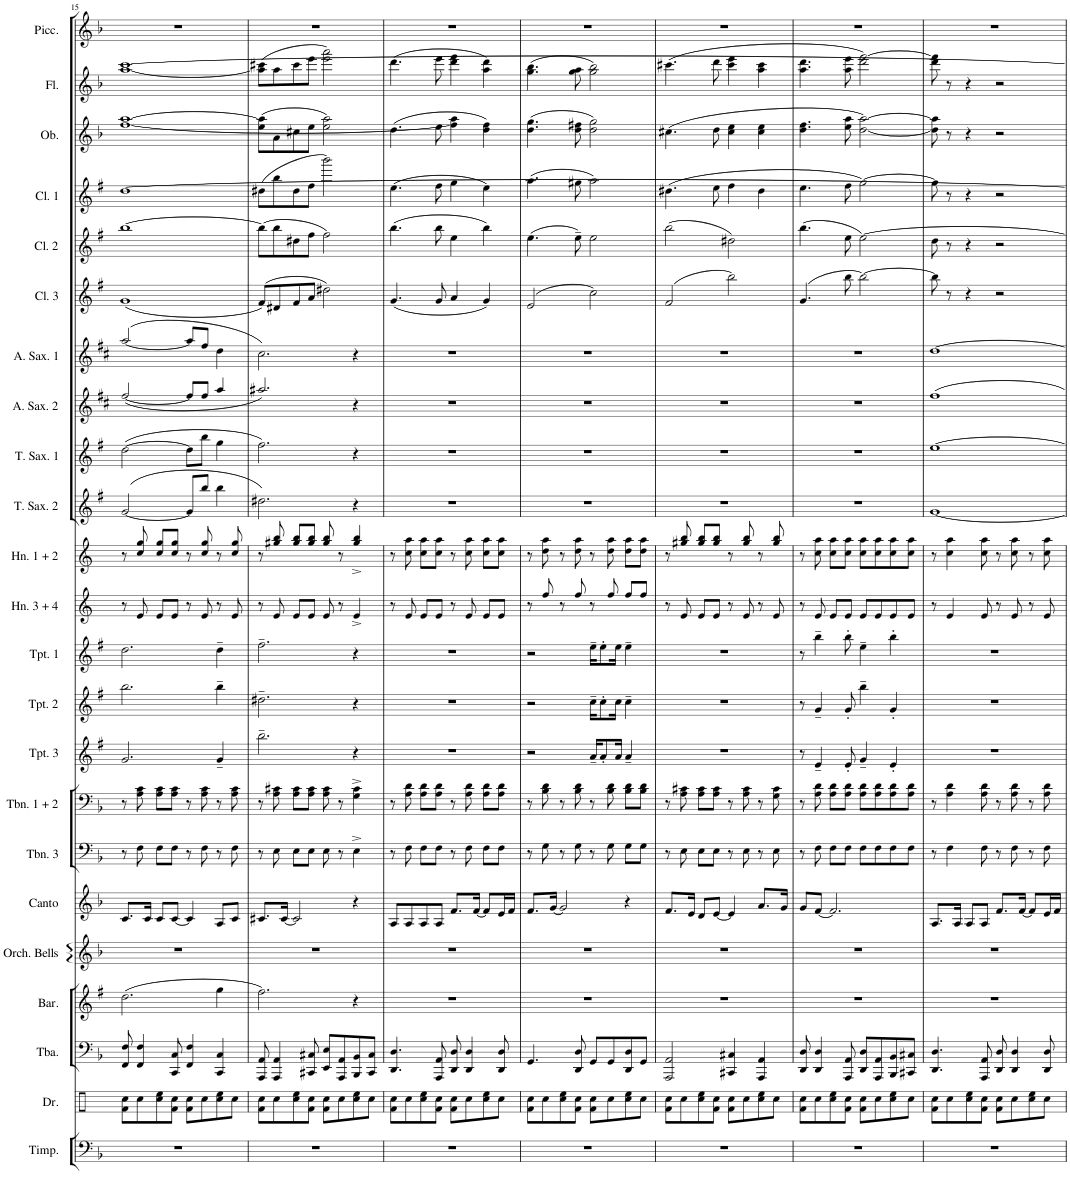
**kern	**kern	**kern	**kern	**kern	**kern	**kern	**kern	**kern	**kern	**kern	**kern	**kern	**kern	**kern	**kern	**kern	**kern	**kern	**kern	**kern	**kern	**kern
*part23	*part22	*part21	*part20	*part19	*part18	*part17	*part16	*part15	*part14	*part13	*part12	*part11	*part10	*part9	*part8	*part7	*part6	*part5	*part4	*part3	*part2	*part1
*staff23	*staff22	*staff21	*staff20	*staff19	*staff18	*staff17	*staff16	*staff15	*staff14	*staff13	*staff12	*staff11	*staff10	*staff9	*staff8	*staff7	*staff6	*staff5	*staff4	*staff3	*staff2	*staff1
*I"Timpani	*I"Drum Set	*I"Tuba	*I"Baritone	*I"Orchestral Bells	*I"Canto	*I"Trombone 3	*I"Trombone 1+2	*I"Trumpet in Bb 3	*I"Trumpet in Bb 2	*I"Trumpet in Bb 1	*I"Horn in F 3 + 4	*I"Horn in F 1 + 2	*I"Tenor Saxophone 2	*I"Tenor Saxophone 1	*I"Alto Saxophone 2	*I"Alto Saxophone 1	*I"Clarinet in Bb 3	*I"Clarinet in Bb 2	*I"Clarinet in Bb 1	*I"Oboe	*I"Flute	*I"Piccolo
*I'Timp.	*I'Dr.	*I'Tba.	*I'Bar.	*I'Orch. Bells	*I'Canto	*I'Tbn. 3	*I'Tbn. 1 + 2	*I'Tpt. 3	*I'Tpt. 2	*I'Tpt. 1	*I'Hn. 3 + 4	*I'Hn. 1 + 2	*I'T. Sax. 2	*I'T. Sax. 1	*I'A. Sax. 2	*I'A. Sax. 1	*I'Cl. 3	*I'Cl. 2	*I'Cl. 1	*I'Ob.	*I'Fl.	*I'Picc.
!!LO:PB:g=z
*clefF4	*clefX	*clefF4	*clefG2	*clefG2	*clefG2	*clefF4	*clefF4	*clefG2	*clefG2	*clefG2	*clefG2	*clefG2	*clefG2	*clefG2	*clefG2	*clefG2	*clefG2	*clefG2	*clefG2	*clefG2	*clefG2	*clefG2
*	*	*	*Trd1c2	*	*	*	*	*Trd1c2	*Trd1c2	*Trd1c2	*Trd4c7	*Trd4c7	*Trd1c2	*Trd1c2	*Trd5c9	*Trd5c9	*Trd1c2	*Trd1c2	*Trd1c2	*	*	*Trd-7c-12
*k[b-]	*k[]	*k[b-]	*k[f#]	*k[b-]	*k[b-]	*k[b-]	*k[b-]	*k[f#]	*k[f#]	*k[f#]	*k[]	*k[]	*k[f#]	*k[f#]	*k[f#c#]	*k[f#c#]	*k[f#]	*k[f#]	*k[f#]	*k[b-]	*k[b-]	*k[b-]
*M4/4	*M4/4	*M4/4	*M4/4	*M4/4	*M4/4	*M4/4	*M4/4	*M4/4	*M4/4	*M4/4	*M4/4	*M4/4	*M4/4	*M4/4	*M4/4	*M4/4	*M4/4	*M4/4	*M4/4	*M4/4	*M4/4	*M4/4
=15	=15	=15	=15	=15	=15	=15	=15	=15	=15	=15	=15	=15	=15	=15	=15	=15	=15	=15	=15	=15	=15	=15
1r	8f\ 8cc\L	8FF/ 8F/	(2.dd\	1r	8.c/L	8r	8r	2.g/	2.bb\	2.dd\	8r	8r	([2g/	([2dd\	([2ff#/	([2aa/	(1g	[1bb	[1dd	[1ff [1aa	[1aa [1ccc	1r
.	8cc\	4FF/ 4F/	.	.	.	8F\	8A\ 8c\	.	.	.	8e/	8cc/ 8gg/	.	.	.	.	.	.	.	.	.	.
.	.	.	.	.	16c/Jk	.	.	.	.	.	.	.	.	.	.	.	.	.	.	.	.	.
.	8cc\ 8ee\	.	.	.	8c/L	8F\L	8A\ 8c\L	.	.	.	8e/L	8cc/ 8gg/L	.	.	.	.	.	.	.	.	.	.
.	8f\ 8cc\J	8CC/ 8C/	.	.	[8c/J	8F\J	8A\ 8c\J	.	.	.	8e/J	8cc/ 8gg/J	.	.	.	.	.	.	.	.	.	.
.	8f\ 8cc\L	4FF/ 4F/	.	.	4c/]	8r	8r	.	.	.	8r	8r	8g/L]	8dd\L]	8ff#/L]	8aa/L]	.	.	.	.	.	.
.	8cc\	.	.	.	.	8F\	8A\ 8c\	.	.	.	8e/	8cc/ 8gg/	8bb/J	8bb\J	8ff#/J	8ff#/J	.	.	.	.	.	.
.	8cc\ 8ee\	4CC/ 4C/	4gg\	.	8A/L	8r	8r	4g~/	4bb~\	4dd~\	8r	8r	4bb\	4gg\	4aa/	4dd\	.	.	.	.	.	.
.	8cc\J	.	.	.	8c/J	8F\	8A\ 8c\	.	.	.	8e/	8cc/ 8gg/	.	.	.	.	.	.	.	.	.	.
=16	=16	=16	=16	=16	=16	=16	=16	=16	=16	=16	=16	=16	=16	=16	=16	=16	=16	=16	=16	=16	=16	=16
1r	8f\ 8cc\L	8AAA/ 8AA/	2.ff#\)	1r	8.c#X/L	8r	8r	2.bb~\	2.dd#X~\	2.ff#~\	8r	8r	2.dd#X\)	2.ff#\)	2.aa#X/)	2.cc#\)	(8f#/L)	(8bb\L]	(8dd#X\L	(8ee\ 8aa\]L	(8aa\] 8ccc#X\L	1r
.	8cc\	4AAA/ 4AA/	.	.	.	8E\	8A\ 8c#X\	.	.	.	8e/	8gg#X/ 8bb/	.	.	.	.	8d#X/	8bb\	8bb\	8a\	8aa\	.
.	.	.	.	.	[16c#/Jk	.	.	.	.	.	.	.	.	.	.	.	.	.	.	.	.	.
.	8cc\ 8ee\	.	.	.	2c#/]	8E\L	8A\ 8c#\L	.	.	.	8e/L	8gg#/ 8bb/L	.	.	.	.	8f#/	8dd#X\	8dd#\	8cc#X\	8ccc#\	.
.	8f\ 8cc\J	8CC#X/ 8C#X/	.	.	.	8E\J	8A\ 8c#\J	.	.	.	8e/J	8gg#/ 8bb/J	.	.	.	.	8a/J	8ff#\J	8ff#\J	8ee\J	8eee\J	.
.	8f\ 8cc\L	8EE/ 8E/L	.	.	.	8E\	8A\ 8c#\	.	.	.	8e/	8gg#/ 8bb/	.	.	.	.	2dd#X\)	2ff#\)	2bbb\)	2ee\ 2aa\)	2eee\ 2aaa\)	.
.	8cc\	8AAA/ 8AA/	.	.	.	8r	8r	.	.	.	8r	8r	.	.	.	.	.	.	.	.	.	.
.	8cc\ 8ee\	8BBB-/ 8BB-/	4r	.	4r	4E^\	4G\^ 4c#\^	4r	4r	4r	4e^/	4gg#/^ 4bb/^	4r	4r	4r	4r	.	.	.	.	.	.
.	8cc\J	8CC#/ 8C#/J	.	.	.	.	.	.	.	.	.	.	.	.	.	.	.	.	.	.	.	.
=17	=17	=17	=17	=17	=17	=17	=17	=17	=17	=17	=17	=17	=17	=17	=17	=17	=17	=17	=17	=17	=17	=17
1r	8f\ 8cc\L	4.DD/ 4.D/	1r	1r	8A/L	8r	8r	1r	1r	1r	8r	8r	1r	1r	1r	1r	(4.g/	(4.bb\	(4.ee\	(4.dd\	(4.ddd\	1r
.	8cc\	.	.	.	8A/	8F\	8A\ 8d\	.	.	.	8e/	8cc\ 8aa\	.	.	.	.	.	.	.	.	.	.
.	8cc\ 8ee\	.	.	.	8A/	8F\L	8A\ 8d\L	.	.	.	8e/L	8cc\ 8aa\L	.	.	.	.	.	.	.	.	.	.
.	8f\ 8cc\J	8AAA/ 8AA/	.	.	8A/J	8F\J	8A\ 8d\J	.	.	.	8e/J	8cc\ 8aa\J	.	.	.	.	8g/	8bb\	8ff#\	8ee\	8eee\	.
.	8f\ 8cc\L	8DD/ 8D/	.	.	8.f/L	8r	8r	.	.	.	8r	8r	.	.	.	.	4a/	4ee\	4gg\	4ff\] 4aa\	4ddd\ 4fff\	.
.	8cc\	4DD/ 4D/	.	.	.	8F\	8A\ 8d\	.	.	.	8e/	8cc\ 8aa\	.	.	.	.	.	.	.	.	.	.
.	.	.	.	.	[16f/Jk	.	.	.	.	.	.	.	.	.	.	.	.	.	.	.	.	.
.	8cc\ 8ee\	.	.	.	8f/L]	8F\L	8A\ 8d\L	.	.	.	8e/L	8cc\ 8aa\L	.	.	.	.	4g/)	4bb\)	4ee\)	4dd\ 4ff\)	4aa\ 4ddd\)	.
.	8cc\J	8DD/ 8D/	.	.	16e/L	8F\J	8A\ 8d\J	.	.	.	8e/J	8cc\ 8aa\J	.	.	.	.	.	.	.	.	.	.
.	.	.	.	.	16f/JJ	.	.	.	.	.	.	.	.	.	.	.	.	.	.	.	.	.
=18	=18	=18	=18	=18	=18	=18	=18	=18	=18	=18	=18	=18	=18	=18	=18	=18	=18	=18	=18	=18	=18	=18
1r	8f\ 8cc\L	4.GG/	1r	1r	8.f/L	8r	8r	2r	2r	2r	8r	8r	1r	1r	1r	1r	(2e/	(4.ee\	(4.aa\	(4.dd\ 4.gg\	(4.gg\ 4.bb-\	1r
.	8cc\	.	.	.	.	8G\	8B-\ 8d\	.	.	.	8ff/	8dd\ 8aa\	.	.	.	.	.	.	.	.	.	.
.	.	.	.	.	[16g/Jk	.	.	.	.	.	.	.	.	.	.	.	.	.	.	.	.	.
.	8cc\ 8ee\	.	.	.	2g/]	8r	8r	.	.	.	8r	8r	.	.	.	.	.	.	.	.	.	.
.	8f\ 8cc\J	8DD/ 8D/	.	.	.	8G\	8B-\ 8d\	.	.	.	8ff/	8dd\ 8aa\	.	.	.	.	.	8ee~\)	8gg#X\	8dd\ 8ff#X\	8gg\ 8aa\	.
.	8f\ 8cc\L	8GG/L	.	.	.	8r	8r	16a~/KL	16cc~\KL	16ee~\KL	8r	8r	.	.	.	.	2cc\)	2ee\	2aa\)	2dd\ 2gg\)	2gg\ 2bb-\)	.
.	.	.	.	.	.	.	.	8a'/	8cc'\	8ee'\	.	.	.	.	.	.	.	.	.	.	.	.
.	8cc\	8GG/	.	.	.	8G\	8B-\ 8d\	.	.	.	8ff/	8dd\ 8aa\	.	.	.	.	.	.	.	.	.	.
.	.	.	.	.	.	.	.	16a/Jk	16cc\Jk	16ee\Jk	.	.	.	.	.	.	.	.	.	.	.	.
.	8cc\ 8ee\	8DD/ 8D/	.	.	4r	8G\L	8B-\ 8d\L	4a~/	4cc~\	4ee~\	8ff/L	8dd\ 8aa\L	.	.	.	.	.	.	.	.	.	.
.	8cc\J	8GG/J	.	.	.	8G\J	8B-\ 8d\J	.	.	.	8ff/J	8dd\ 8aa\J	.	.	.	.	.	.	.	.	.	.
=19	=19	=19	=19	=19	=19	=19	=19	=19	=19	=19	=19	=19	=19	=19	=19	=19	=19	=19	=19	=19	=19	=19
1r	8f\ 8cc\L	2AAA/ 2AA/	1r	1r	8.f/L	8r	8r	1r	1r	1r	8r	8r	1r	1r	1r	1r	(2f#/	(2bb\	(4.dd#X\	(4.cc#X\	(4.ccc#X\	1r
.	8cc\	.	.	.	.	8E\	8A\ 8c#X\	.	.	.	8e/	8gg#X/ 8bb/	.	.	.	.	.	.	.	.	.	.
.	.	.	.	.	16e/Jk	.	.	.	.	.	.	.	.	.	.	.	.	.	.	.	.	.
.	8cc\ 8ee\	.	.	.	8d/L	8E\L	8A\ 8c#\L	.	.	.	8e/L	8gg#/ 8bb/L	.	.	.	.	.	.	.	.	.	.
.	8f\ 8cc\J	.	.	.	[8e/J	8E\J	8A\ 8c#\J	.	.	.	8e/J	8gg#/ 8bb/J	.	.	.	.	.	.	8ee\	8dd\	8ddd\	.
.	8f\ 8cc\L	4CC#X/ 4C#X/	.	.	4e/]	8r	8r	.	.	.	8r	8r	.	.	.	.	2bb\)	2dd#X\)	4ff#\	4cc#\ 4ee\	4ccc#\ 4eee\	.
.	8cc\	.	.	.	.	8E\	8A\ 8c#\	.	.	.	8e/	8gg#/ 8bb/	.	.	.	.	.	.	.	.	.	.
.	8cc\ 8ee\	4AAA/ 4AA/	.	.	8.a/L	8r	8r	.	.	.	8r	8r	.	.	.	.	.	.	4dd#\	4cc#\ 4ee\	4aa\ 4ccc#\	.
.	8cc\J	.	.	.	.	8E\	8G\ 8c#\	.	.	.	8e/	8gg#/ 8bb/	.	.	.	.	.	.	.	.	.	.
.	.	.	.	.	16g/Jk	.	.	.	.	.	.	.	.	.	.	.	.	.	.	.	.	.
=20	=20	=20	=20	=20	=20	=20	=20	=20	=20	=20	=20	=20	=20	=20	=20	=20	=20	=20	=20	=20	=20	=20
1r	8f\ 8cc\L	8DD/ 8D/	1r	1r	8g/L	8r	8r	8r	8r	8r	8r	8r	1r	1r	1r	1r	(4.g/	(4.bb\	4.ee\	4.dd\ 4.ff\	4.aa\ 4.ddd\	1r
.	8cc\	4DD/ 4D/	.	.	[8f/J	8F\	8A\ 8d\	4e~/	4g~/	4bb~\	8e/	8cc\ 8aa\	.	.	.	.	.	.	.	.	.	.
.	8cc\ 8ee\	.	.	.	2.f/]	8F\L	8A\ 8d\L	.	.	.	8e/L	8cc\ 8aa\L	.	.	.	.	.	.	.	.	.	.
.	8f\ 8cc\J	8AAA/ 8AA/	.	.	.	8F\J	8A\ 8d\J	8e'/	8g'/	8bb'\	8e/J	8cc\ 8aa\J	.	.	.	.	8bb\	8ee\	8ff#\	8ee\ 8aa\	8aa\ 8eee\	.
.	8f\ 8cc\L	8DD/ 8D/L	.	.	.	8F\L	8A\ 8d\L	4g~/	4bb~\	4ee~\	8e/L	8cc\ 8aa\L	.	.	.	.	[2bb\)	[2ee\)	[2gg\)	[2dd\ [2aa\)	2ddd\ [2fff\)	.
.	8cc\	8AAA/ 8AA/	.	.	.	8F\	8A\ 8d\	.	.	.	8e/	8cc\ 8aa\	.	.	.	.	.	.	.	.	.	.
.	8cc\ 8ee\	8BBB-/ 8BB-/	.	.	.	8F\	8A\ 8d\	4e'/	4g'/	4bb'\	8e/	8cc\ 8aa\	.	.	.	.	.	.	.	.	.	.
.	8cc\J	8CC#X/ 8C#X/J	.	.	.	8F\J	8A\ 8d\J	.	.	.	8e/J	8cc\ 8aa\J	.	.	.	.	.	.	.	.	.	.
=21	=21	=21	=21	=21	=21	=21	=21	=21	=21	=21	=21	=21	=21	=21	=21	=21	=21	=21	=21	=21	=21	=21
1r	8f\ 8cc\L	4.DD/ 4.D/	1r	1r	8.A/L	8r	8r	1r	1r	1r	8r	8r	[1g	[1ee	1ff#	[1dd	8bb\]	8dd\	8gg\]	8dd\] 8aa\]	8ddd\ 8fff\]	1r
.	8cc\	.	.	.	.	4F\	4A\ 4d\	.	.	.	4e/	4cc\ 4aa\	.	.	.	.	8r	8r	8r	8r	8r	.
.	.	.	.	.	16A/Jk	.	.	.	.	.	.	.	.	.	.	.	.	.	.	.	.	.
.	8cc\ 8ee\	.	.	.	8A/L	.	.	.	.	.	.	.	.	.	.	.	4r	4r	4r	4r	4r	.
.	8f\ 8cc\J	8AAA/ 8AA/	.	.	8A/J	8F\	8A\ 8d\	.	.	.	8e/	8cc\ 8aa\	.	.	.	.	.	.	.	.	.	.
.	8f\ 8cc\L	8DD/ 8D/	.	.	8.f/L	8r	8r	.	.	.	8r	8r	.	.	.	.	2r	2r	2r	2r	2r	.
.	8cc\	4DD/ 4D/	.	.	.	8F\	8A\ 8d\	.	.	.	8e/	8cc\ 8aa\	.	.	.	.	.	.	.	.	.	.
.	.	.	.	.	[16f/Jk	.	.	.	.	.	.	.	.	.	.	.	.	.	.	.	.	.
.	8cc\ 8ee\	.	.	.	8f/L]	8r	8r	.	.	.	8r	8r	.	.	.	.	.	.	.	.	.	.
.	8cc\J	8DD/ 8D/	.	.	16e/L	8F\	8A\ 8d\	.	.	.	8e/	8cc\ 8aa\	.	.	.	.	.	.	.	.	.	.
.	.	.	.	.	16f/JJ	.	.	.	.	.	.	.	.	.	.	.	.	.	.	.	.	.
=	=	=	=	=	=	=	=	=	=	=	=	=	=	=	=	=	=	=	=	=	=	=
*-	*-	*-	*-	*-	*-	*-	*-	*-	*-	*-	*-	*-	*-	*-	*-	*-	*-	*-	*-	*-	*-	*-
